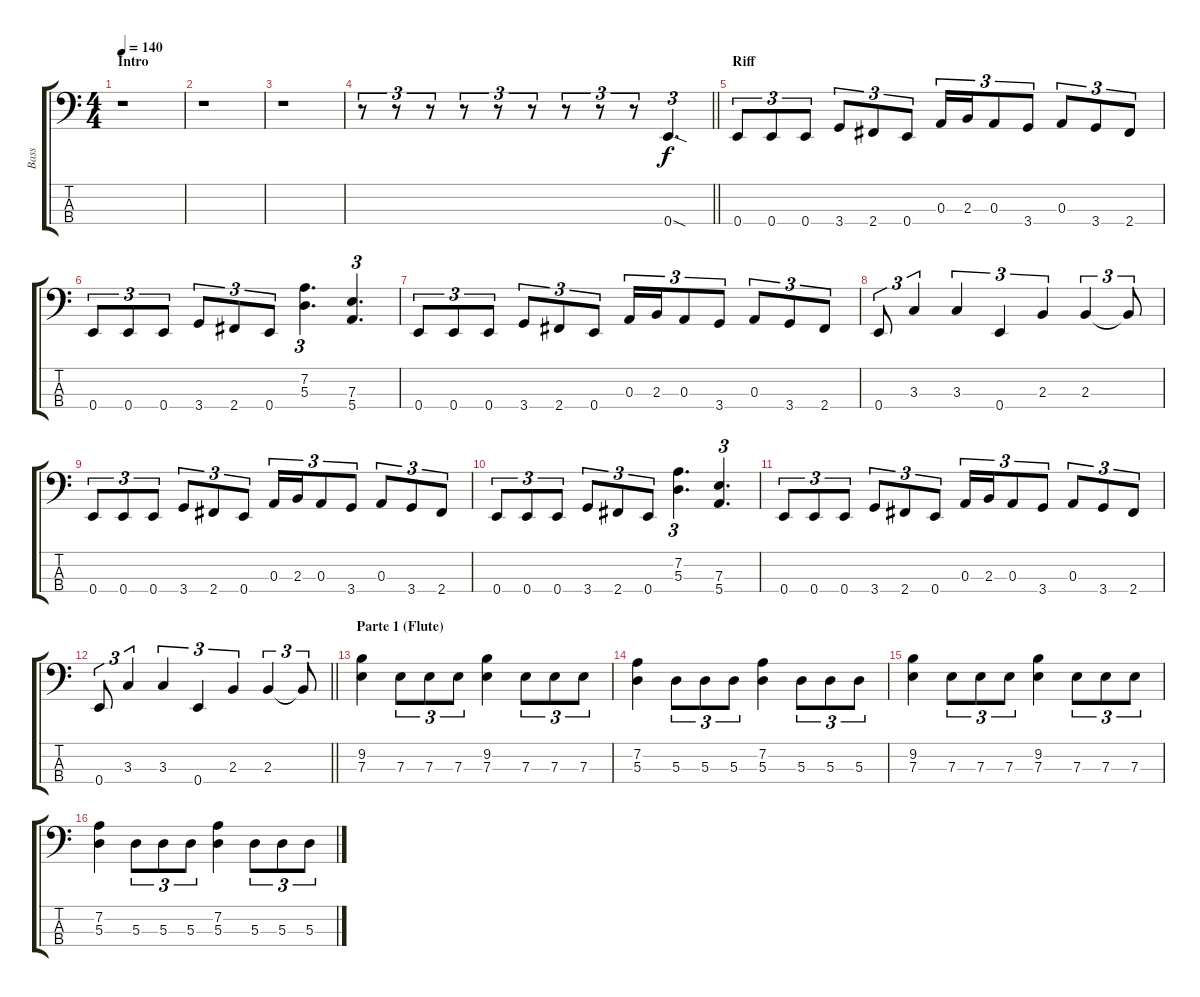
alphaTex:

\track ("Bass" "Bass") {instrument electricbassfinger}
\staff {score tabs}
\tuning (G2 D2 A1 E1) {hide}
\ts (4 4)
\section ("" "Intro")
\tempo 140
\clef f4
\ks c
r.1{dy f instrument electricbassfinger} |
r.1 |
r.1 |
\barLineRight lightlight
r.8{tu (3 2)} r.8{tu (3 2)} r.8{tu (3 2)} r.8{tu (3 2)} r.8{tu (3 2)} r.8{tu (3 2)} r.8{tu (3 2)} r.8{tu (3 2)} r.8{tu (3 2)} 0.4{sod}.4{d tu (3 2)} |
\section ("" "Riff")
0.4.8{tu (3 2)} 0.4.8{tu (3 2)} 0.4.8{tu (3 2)} 3.4.8{tu (3 2)} 2.4.8{tu (3 2)} 0.4.8{tu (3 2)} 0.3.16{tu (3 2)} 2.3.16{tu (3 2)} 0.3.8{tu (3 2)} 3.4.8{tu (3 2)} 0.3.8{tu (3 2)} 3.4.8{tu (3 2)} 2.4.8{tu (3 2)} |
0.4.8{tu (3 2)} 0.4.8{tu (3 2)} 0.4.8{tu (3 2)} 3.4.8{tu (3 2)} 2.4.8{tu (3 2)} 0.4.8{tu (3 2)} (7.2 5.3).4{d tu (3 2)} (7.3 5.4).4{d tu (3 2)} |
0.4.8{tu (3 2)} 0.4.8{tu (3 2)} 0.4.8{tu (3 2)} 3.4.8{tu (3 2)} 2.4.8{tu (3 2)} 0.4.8{tu (3 2)} 0.3.16{tu (3 2)} 2.3.16{tu (3 2)} 0.3.8{tu (3 2)} 3.4.8{tu (3 2)} 0.3.8{tu (3 2)} 3.4.8{tu (3 2)} 2.4.8{tu (3 2)} |
0.4.8{tu (3 2)} 3.3.4{tu (3 2)} 3.3.4{tu (3 2)} 0.4.4{tu (3 2)} 2.3.4{tu (3 2)} 2.3.4{tu (3 2)} 2.3{t}.8{tu (3 2)} |
0.4.8{tu (3 2)} 0.4.8{tu (3 2)} 0.4.8{tu (3 2)} 3.4.8{tu (3 2)} 2.4.8{tu (3 2)} 0.4.8{tu (3 2)} 0.3.16{tu (3 2)} 2.3.16{tu (3 2)} 0.3.8{tu (3 2)} 3.4.8{tu (3 2)} 0.3.8{tu (3 2)} 3.4.8{tu (3 2)} 2.4.8{tu (3 2)} |
0.4.8{tu (3 2)} 0.4.8{tu (3 2)} 0.4.8{tu (3 2)} 3.4.8{tu (3 2)} 2.4.8{tu (3 2)} 0.4.8{tu (3 2)} (7.2 5.3).4{d tu (3 2)} (7.3 5.4).4{d tu (3 2)} |
0.4.8{tu (3 2)} 0.4.8{tu (3 2)} 0.4.8{tu (3 2)} 3.4.8{tu (3 2)} 2.4.8{tu (3 2)} 0.4.8{tu (3 2)} 0.3.16{tu (3 2)} 2.3.16{tu (3 2)} 0.3.8{tu (3 2)} 3.4.8{tu (3 2)} 0.3.8{tu (3 2)} 3.4.8{tu (3 2)} 2.4.8{tu (3 2)} |
\barLineRight lightlight
0.4.8{tu (3 2)} 3.3.4{tu (3 2)} 3.3.4{tu (3 2)} 0.4.4{tu (3 2)} 2.3.4{tu (3 2)} 2.3.4{tu (3 2)} 2.3{t}.8{tu (3 2)} |
\section ("" "Parte 1 (Flute)")
(9.2 7.3).4 7.3.8{tu (3 2)} 7.3.8{tu (3 2)} 7.3.8{tu (3 2)} (9.2 7.3).4 7.3.8{tu (3 2)} 7.3.8{tu (3 2)} 7.3.8{tu (3 2)} |
(7.2 5.3).4 5.3.8{tu (3 2)} 5.3.8{tu (3 2)} 5.3.8{tu (3 2)} (7.2 5.3).4 5.3.8{tu (3 2)} 5.3.8{tu (3 2)} 5.3.8{tu (3 2)} |
(9.2 7.3).4 7.3.8{tu (3 2)} 7.3.8{tu (3 2)} 7.3.8{tu (3 2)} (9.2 7.3).4 7.3.8{tu (3 2)} 7.3.8{tu (3 2)} 7.3.8{tu (3 2)} |
(7.2 5.3).4 5.3.8{tu (3 2)} 5.3.8{tu (3 2)} 5.3.8{tu (3 2)} (7.2 5.3).4 5.3.8{tu (3 2)} 5.3.8{tu (3 2)} 5.3.8{tu (3 2)}
